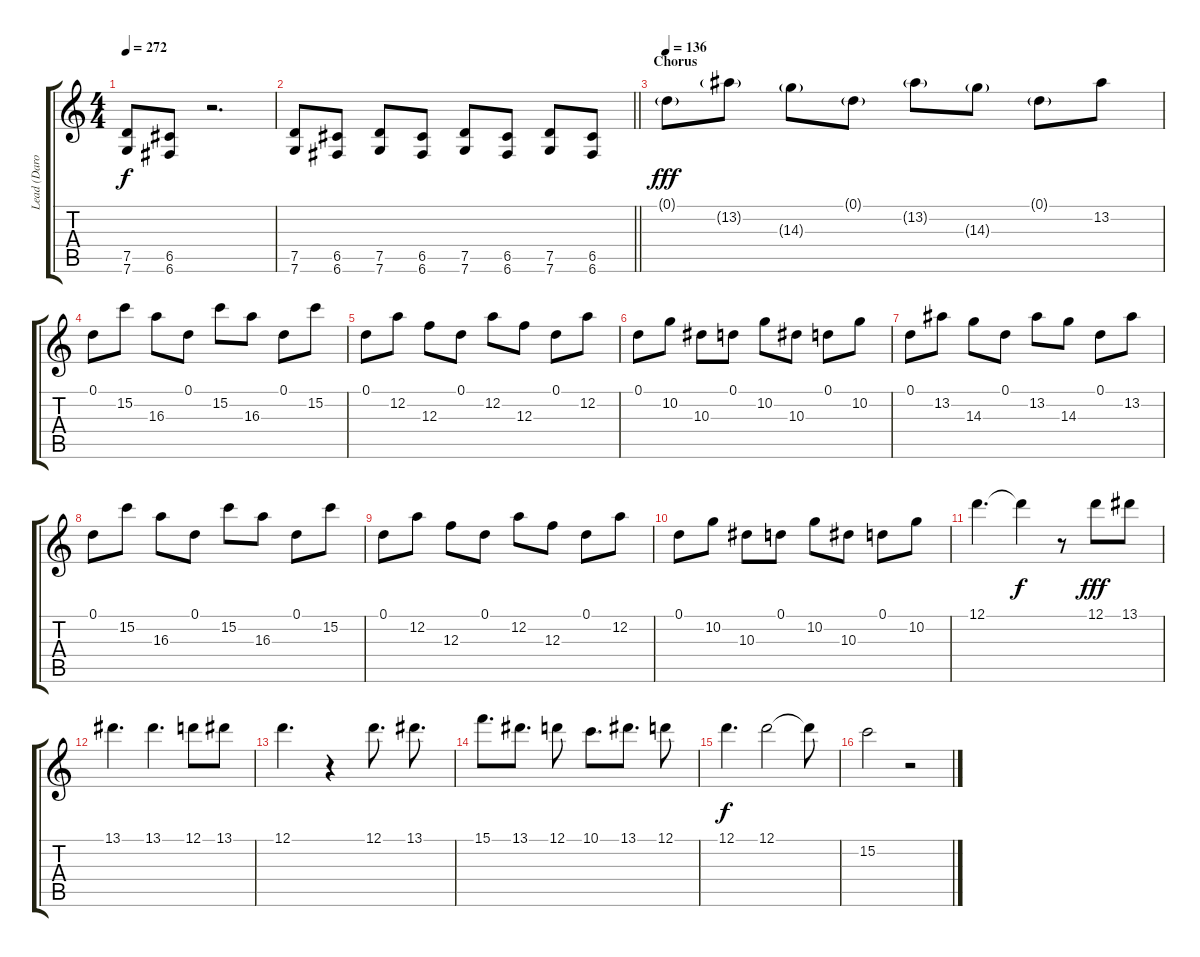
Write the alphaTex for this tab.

\track ("Lead (Daron)" "Lead (Daro") {instrument overdrivenguitar}
\staff {score tabs}
\tuning (D4 A3 F3 C3 G2 C2) {hide}
\ts (4 4)
\tempo 272
\clef g2
\ks c
(7.5 7.6).8{dy f} (6.5 6.6).8 r.2{d} |
\barLineRight lightlight
(7.5 7.6).8 (6.5 6.6).8 (7.5 7.6).8 (6.5 6.6).8 (7.5 7.6).8 (6.5 6.6).8 (7.5 7.6).8 (6.5 6.6).8 |
\section ("" "Chorus")
\tempo 136
0.1{g}.8{dy fff volume 3 balance 0} 13.2{g}.8 14.3{g}.8 0.1{g}.8 13.2{g}.8 14.3{g}.8 0.1{g}.8 13.2.8 |
0.1.8 15.2.8 16.3.8 0.1.8 15.2.8 16.3.8 0.1.8 15.2.8 |
0.1.8 12.2.8 12.3.8 0.1.8 12.2.8 12.3.8 0.1.8 12.2.8 |
0.1.8 10.2.8 10.3.8 0.1.8 10.2.8 10.3.8 0.1.8 10.2.8 |
0.1.8 13.2.8 14.3.8 0.1.8 13.2.8 14.3.8 0.1.8 13.2.8 |
0.1.8 15.2.8 16.3.8 0.1.8 15.2.8 16.3.8 0.1.8 15.2.8 |
0.1.8 12.2.8 12.3.8 0.1.8 12.2.8 12.3.8 0.1.8 12.2.8 |
0.1.8 10.2.8 10.3.8 0.1.8 10.2.8 10.3.8 0.1.8 10.2.8 |
12.1.4{d} 12.1{t}.4{dy f} r.8 12.1.8{dy fff} 13.1.8 |
13.1.4{d} 13.1.4{d} 12.1.8 13.1.8 |
12.1.4{d} r.4 12.1.8{d} 13.1.8{d} |
15.1.8{d} 13.1.8{d} 12.1.8 10.1.8{d} 13.1.8{d} 12.1.8 |
12.1.4{d dy f} 12.1.2 12.1{t}.8 |
15.2.2 r.2
